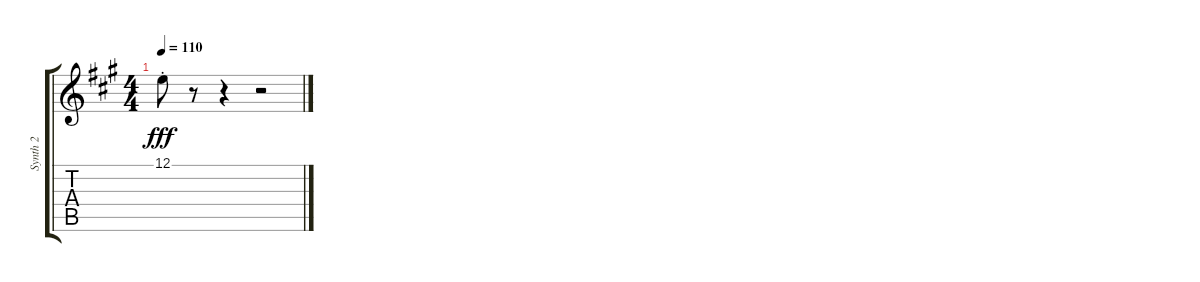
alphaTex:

\track ("Synth 2" "Synth 2") {instrument brasssection}
\staff {score tabs}
\tuning (E4 B3 G3 D3 A2 E2) {hide}
\ts (4 4)
\tempo 110
\clef g2
\ks a
12.1{st}.8{dy fff} r.8 r.4 r.2
